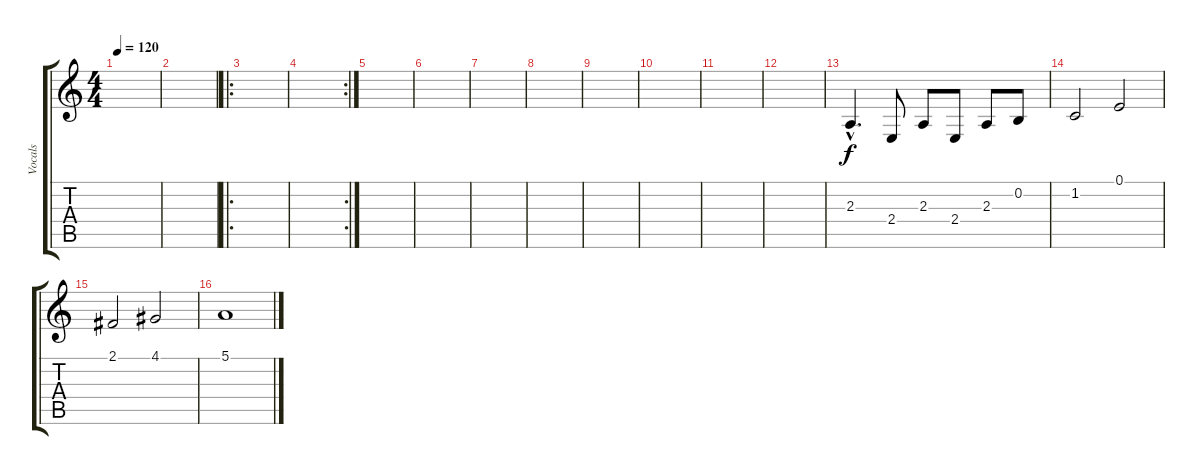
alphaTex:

\track ("Vocals" "Vocals") {instrument lead2sawtooth}
\staff {score tabs}
\tuning (E4 B3 G3 D3 A2 E2) {hide}
\ts (4 4)
\tempo 120
\clef g2
\ks c
|
|
\ro
|
\rc 2
|
|
|
|
|
|
|
|
|
2.3{hac}.4{d} 2.4.8 2.3.8 2.4.8 2.3.8 0.2.8 |
1.2.2 0.1.2 |
2.1.2 4.1.2 |
5.1.1
